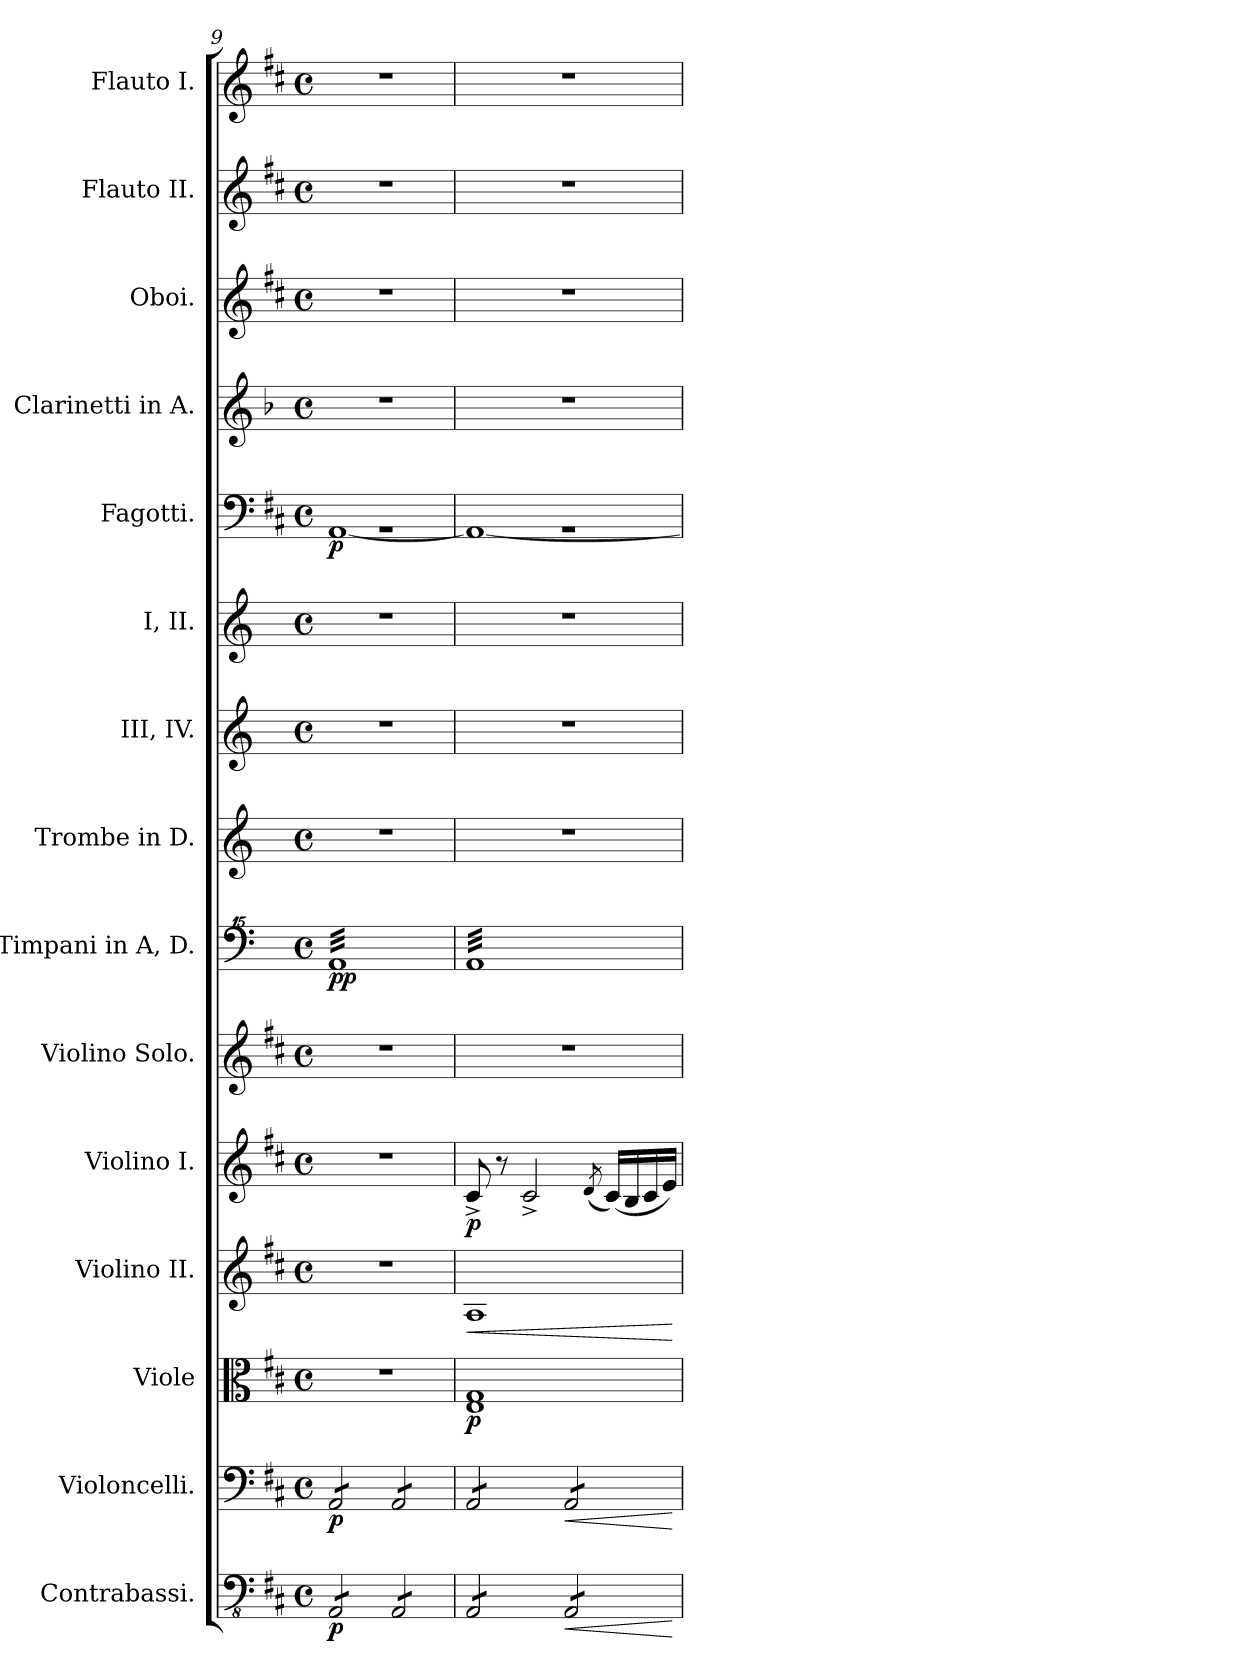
**kern	**dynam	**kern	**dynam	**kern	**dynam	**kern	**dynam	**kern	**dynam	**kern	**kern	**dynam	**kern	**kern	**kern	**kern	**dynam	**kern	**kern	**kern	**kern
*part15	*part15	*part14	*part14	*part13	*part13	*part12	*part12	*part11	*part11	*part10	*part9	*part9	*part8	*part7	*part6	*part5	*part5	*part4	*part3	*part2	*part1
*staff15	*staff15	*staff14	*staff14	*staff13	*staff13	*staff12	*staff12	*staff11	*staff11	*staff10	*staff9	*staff9	*staff8	*staff7	*staff6	*staff5	*staff5	*staff4	*staff3	*staff2	*staff1
*I"Contrabassi.	*	*I"Violoncelli.	*	*I"Viole	*	*I"Violino II.	*	*I"Violino I.	*	*I"Violino Solo.	*I"Timpani in A, D.	*	*I"Trombe in D.	*I"III, IV.	*I"I, II.	*I"Fagotti.	*	*I"Clarinetti in A.	*I"Oboi.	*I"Flauto II.	*I"Flauto I.
*I'Cbs.	*	*	*	*	*	*	*	*	*	*I'Vln.	*I'Timp.	*	*	*	*	*I'Fag.	*	*	*I'Ob.	*I'Fl.	*I'Fl.
!!LO:PB:g=z
*clefFv4	*	*clefF4	*	*clefC3	*	*clefG2	*	*clefG2	*	*clefG2	*clefF^^4	*	*clefG2	*clefG2	*clefG2	*clefF4	*	*clefG2	*clefG2	*clefG2	*clefG2
*	*	*	*	*	*	*	*	*	*	*	*ITrd7c12	*	*ITrd-1c-2	*ITrd4c7	*ITrd4c7	*	*	*ITrd2c3	*	*	*
*k[f#c#]	*	*k[f#c#]	*	*k[f#c#]	*	*k[f#c#]	*	*k[f#c#]	*	*k[f#c#]	*k[]	*	*k[f#c#]	*k[b-]	*k[b-]	*k[f#c#]	*	*k[f#c#]	*k[f#c#]	*k[f#c#]	*k[f#c#]
*M4/4	*	*M4/4	*	*M4/4	*	*M4/4	*	*M4/4	*	*M4/4	*M4/4	*	*M4/4	*M4/4	*M4/4	*M4/4	*	*M4/4	*M4/4	*M4/4	*M4/4
*met(c)	*	*met(c)	*	*met(c)	*	*met(c)	*	*met(c)	*	*met(c)	*met(c)	*	*met(c)	*met(c)	*met(c)	*met(c)	*	*met(c)	*met(c)	*met(c)	*met(c)
=9	=9	=9	=9	=9	=9	=9	=9	=9	=9	=9	=9	=9	=9	=9	=9	=9	=9	=9	=9	=9	=9
*	*	*	*	*	*	*	*	*	*	*	*	*	*	*	*	*^	*	*	*	*	*
!	!LO:DY:b	!	!LO:DY:b	!	!	!	!	!	!	!	!	!LO:DY:b	!	!	!	!	!	!LO:DY:b	!	!	!	!
*tremolo	*	*	*	*	*	*	*	*	*	*	*	*	*	*	*	*	*	*	*	*	*	*
*	*	*tremolo	*	*	*	*	*	*	*	*	*	*	*	*	*	*	*	*	*	*	*	*
*	*	*	*	*	*	*	*	*	*	*	*tremolo	*	*	*	*	*	*	*	*	*	*	*
8AAA/L	p	8AA/L	p	1r	.	1r	.	1r	.	1r	32ALLL	pp	1r	1r	1r	1rBB	[1AA	p	1r	1r	1r	1r
.	.	.	.	.	.	.	.	.	.	.	32A	.	.	.	.	.	.	.	.	.	.	.
.	.	.	.	.	.	.	.	.	.	.	32A	.	.	.	.	.	.	.	.	.	.	.
.	.	.	.	.	.	.	.	.	.	.	32A	.	.	.	.	.	.	.	.	.	.	.
8AAA/	.	8AA/	.	.	.	.	.	.	.	.	32A	.	.	.	.	.	.	.	.	.	.	.
.	.	.	.	.	.	.	.	.	.	.	32A	.	.	.	.	.	.	.	.	.	.	.
.	.	.	.	.	.	.	.	.	.	.	32A	.	.	.	.	.	.	.	.	.	.	.
.	.	.	.	.	.	.	.	.	.	.	32A	.	.	.	.	.	.	.	.	.	.	.
8AAA/	.	8AA/	.	.	.	.	.	.	.	.	32A	.	.	.	.	.	.	.	.	.	.	.
.	.	.	.	.	.	.	.	.	.	.	32A	.	.	.	.	.	.	.	.	.	.	.
.	.	.	.	.	.	.	.	.	.	.	32A	.	.	.	.	.	.	.	.	.	.	.
.	.	.	.	.	.	.	.	.	.	.	32A	.	.	.	.	.	.	.	.	.	.	.
8AAA/J	.	8AA/J	.	.	.	.	.	.	.	.	32A	.	.	.	.	.	.	.	.	.	.	.
.	.	.	.	.	.	.	.	.	.	.	32A	.	.	.	.	.	.	.	.	.	.	.
.	.	.	.	.	.	.	.	.	.	.	32A	.	.	.	.	.	.	.	.	.	.	.
.	.	.	.	.	.	.	.	.	.	.	32A	.	.	.	.	.	.	.	.	.	.	.
8AAA/L	.	8AA/L	.	.	.	.	.	.	.	.	32A	.	.	.	.	.	.	.	.	.	.	.
.	.	.	.	.	.	.	.	.	.	.	32A	.	.	.	.	.	.	.	.	.	.	.
.	.	.	.	.	.	.	.	.	.	.	32A	.	.	.	.	.	.	.	.	.	.	.
.	.	.	.	.	.	.	.	.	.	.	32A	.	.	.	.	.	.	.	.	.	.	.
8AAA/	.	8AA/	.	.	.	.	.	.	.	.	32A	.	.	.	.	.	.	.	.	.	.	.
.	.	.	.	.	.	.	.	.	.	.	32A	.	.	.	.	.	.	.	.	.	.	.
.	.	.	.	.	.	.	.	.	.	.	32A	.	.	.	.	.	.	.	.	.	.	.
.	.	.	.	.	.	.	.	.	.	.	32A	.	.	.	.	.	.	.	.	.	.	.
8AAA/	.	8AA/	.	.	.	.	.	.	.	.	32A	.	.	.	.	.	.	.	.	.	.	.
.	.	.	.	.	.	.	.	.	.	.	32A	.	.	.	.	.	.	.	.	.	.	.
.	.	.	.	.	.	.	.	.	.	.	32A	.	.	.	.	.	.	.	.	.	.	.
.	.	.	.	.	.	.	.	.	.	.	32A	.	.	.	.	.	.	.	.	.	.	.
8AAA/J	.	8AA/J	.	.	.	.	.	.	.	.	32A	.	.	.	.	.	.	.	.	.	.	.
.	.	.	.	.	.	.	.	.	.	.	32A	.	.	.	.	.	.	.	.	.	.	.
.	.	.	.	.	.	.	.	.	.	.	32A	.	.	.	.	.	.	.	.	.	.	.
.	.	.	.	.	.	.	.	.	.	.	32AJJJ	.	.	.	.	.	.	.	.	.	.	.
=10	=10	=10	=10	=10	=10	=10	=10	=10	=10	=10	=10	=10	=10	=10	=10	=10	=10	=10	=10	=10	=10	=10
!	!	!	!	!	!LO:DY:b	!	!LO:HP:b	!	!LO:DY:b	!	!	!	!	!	!	!	!	!	!	!	!	!
8AAA/L	.	8AA/L	.	1E 1G	p	1A	<	8c#^/	p	1r	32ALLL	.	1r	1r	1r	1rBB	1AA_	.	1r	1r	1r	1r
.	.	.	.	.	.	.	.	.	.	.	32A	.	.	.	.	.	.	.	.	.	.	.
.	.	.	.	.	.	.	.	.	.	.	32A	.	.	.	.	.	.	.	.	.	.	.
.	.	.	.	.	.	.	.	.	.	.	32A	.	.	.	.	.	.	.	.	.	.	.
8AAA/	.	8AA/	.	.	.	.	.	8r	.	.	32A	.	.	.	.	.	.	.	.	.	.	.
.	.	.	.	.	.	.	.	.	.	.	32A	.	.	.	.	.	.	.	.	.	.	.
.	.	.	.	.	.	.	.	.	.	.	32A	.	.	.	.	.	.	.	.	.	.	.
.	.	.	.	.	.	.	.	.	.	.	32A	.	.	.	.	.	.	.	.	.	.	.
8AAA/	.	8AA/	.	.	.	.	.	2c#^/	.	.	32A	.	.	.	.	.	.	.	.	.	.	.
.	.	.	.	.	.	.	.	.	.	.	32A	.	.	.	.	.	.	.	.	.	.	.
.	.	.	.	.	.	.	.	.	.	.	32A	.	.	.	.	.	.	.	.	.	.	.
.	.	.	.	.	.	.	.	.	.	.	32A	.	.	.	.	.	.	.	.	.	.	.
8AAA/J	.	8AA/J	.	.	.	.	.	.	.	.	32A	.	.	.	.	.	.	.	.	.	.	.
.	.	.	.	.	.	.	.	.	.	.	32A	.	.	.	.	.	.	.	.	.	.	.
.	.	.	.	.	.	.	.	.	.	.	32A	.	.	.	.	.	.	.	.	.	.	.
.	.	.	.	.	.	.	.	.	.	.	32A	.	.	.	.	.	.	.	.	.	.	.
!	!LO:HP:b	!	!LO:HP:b	!	!	!	!	!	!	!	!	!	!	!	!	!	!	!	!	!	!	!
8AAA/L	<	8AA/L	<	.	.	.	.	.	.	.	32A	.	.	.	.	.	.	.	.	.	.	.
.	.	.	.	.	.	.	.	.	.	.	32A	.	.	.	.	.	.	.	.	.	.	.
.	.	.	.	.	.	.	.	.	.	.	32A	.	.	.	.	.	.	.	.	.	.	.
.	.	.	.	.	.	.	.	.	.	.	32A	.	.	.	.	.	.	.	.	.	.	.
8AAA/	.	8AA/	.	.	.	.	.	.	.	.	32A	.	.	.	.	.	.	.	.	.	.	.
.	.	.	.	.	.	.	.	.	.	.	32A	.	.	.	.	.	.	.	.	.	.	.
.	.	.	.	.	.	.	.	.	.	.	32A	.	.	.	.	.	.	.	.	.	.	.
.	.	.	.	.	.	.	.	.	.	.	32A	.	.	.	.	.	.	.	.	.	.	.
.	.	.	.	.	.	.	.	(8qd/	.	.	.	.	.	.	.	.	.	.	.	.	.	.
8AAA/	.	8AA/	.	.	.	.	.	(16c#/LL)	.	.	32A	.	.	.	.	.	.	.	.	.	.	.
.	.	.	.	.	.	.	.	.	.	.	32A	.	.	.	.	.	.	.	.	.	.	.
.	.	.	.	.	.	.	.	16B/	.	.	32A	.	.	.	.	.	.	.	.	.	.	.
.	.	.	.	.	.	.	.	.	.	.	32A	.	.	.	.	.	.	.	.	.	.	.
8AAA/J	.	8AA/J	.	.	.	.	.	16c#/	.	.	32A	.	.	.	.	.	.	.	.	.	.	.
*	*	*Xtremolo	*	*	*	*	*	*	*	*	*	*	*	*	*	*	*	*	*	*	*	*
*Xtremolo	*	*	*	*	*	*	*	*	*	*	*	*	*	*	*	*	*	*	*	*	*	*
.	.	.	.	.	.	.	.	.	.	.	32A	.	.	.	.	.	.	.	.	.	.	.
.	.	.	.	.	.	.	.	16e/JJ)	.	.	32A	.	.	.	.	.	.	.	.	.	.	.
.	.	.	.	.	.	.	.	.	.	.	32AJJJ	.	.	.	.	.	.	.	.	.	.	.
*	*	*	*	*	*	*	*	*	*	*	*Xtremolo	*	*	*	*	*	*	*	*	*	*	*
*	*	*	*	*	*	*	*	*	*	*	*	*	*	*	*	*v	*v	*	*	*	*	*
.	[	.	[	.	.	.	[	.	.	.	.	.	.	.	.	.	.	.	.	.	.
=	=	=	=	=	=	=	=	=	=	=	=	=	=	=	=	=	=	=	=	=	=
*-	*-	*-	*-	*-	*-	*-	*-	*-	*-	*-	*-	*-	*-	*-	*-	*-	*-	*-	*-	*-	*-
